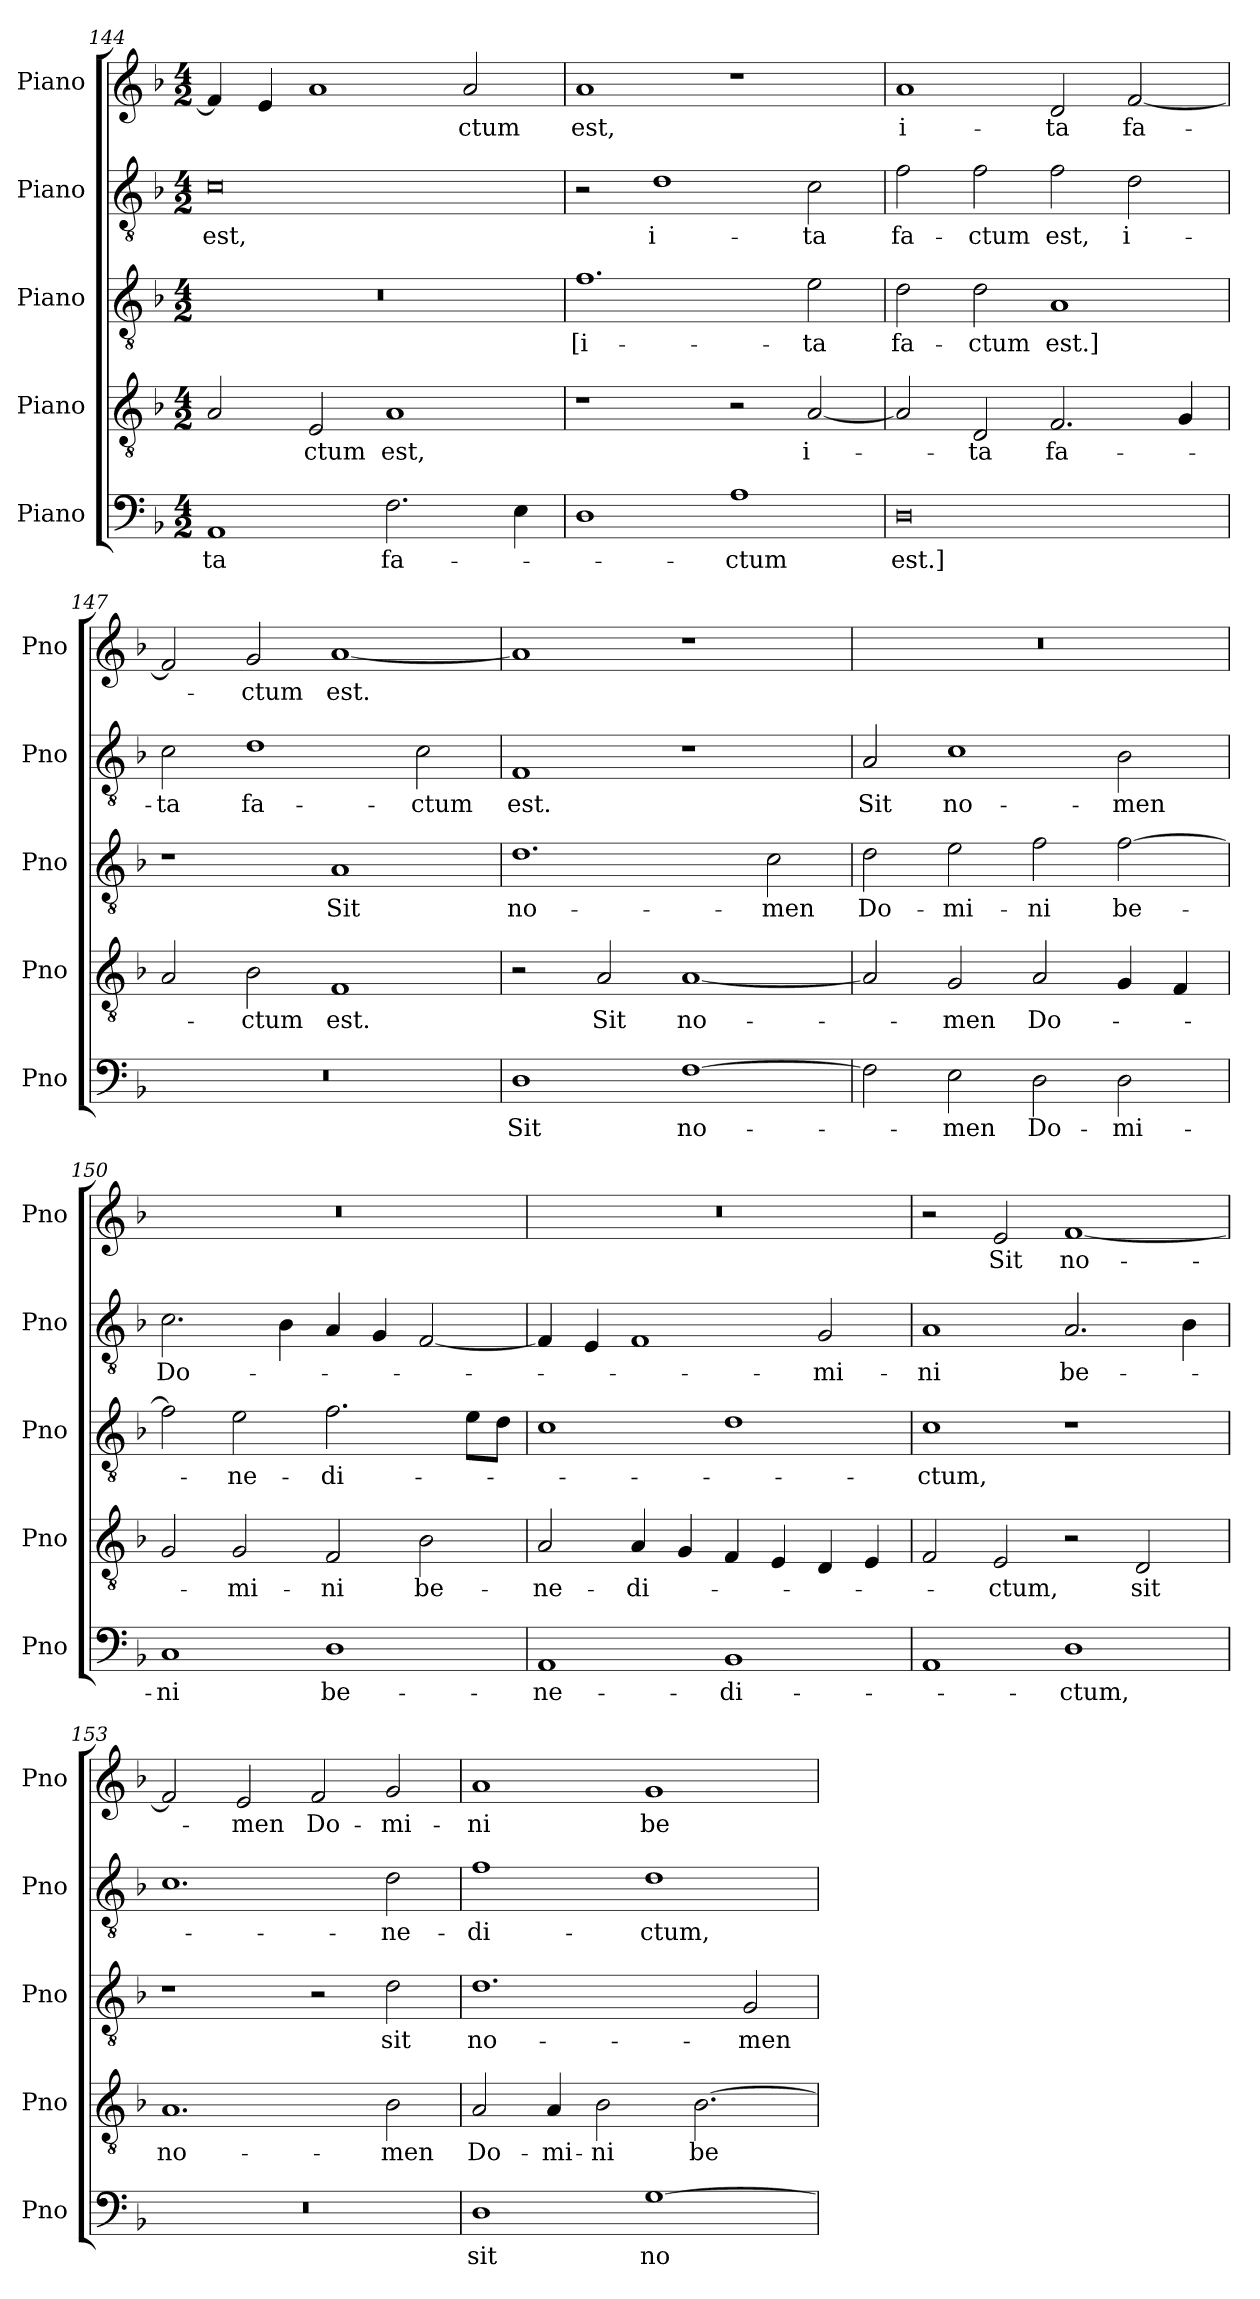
**kern	**text	**kern	**text	**kern	**text	**kern	**text	**kern	**text
*part5	*part5	*part4	*part4	*part3	*part3	*part2	*part2	*part1	*part1
*staff5	*staff5	*staff4	*staff4	*staff3	*staff3	*staff2	*staff2	*staff1	*staff1
*I"Piano	*	*I"Piano	*	*I"Piano	*	*I"Piano	*	*I"Piano	*
*I'Pno	*	*I'Pno	*	*I'Pno	*	*I'Pno	*	*I'Pno	*
*clefF4	*	*clefGv2	*	*clefGv2	*	*clefGv2	*	*clefG2	*
*k[b-]	*	*k[b-]	*	*k[b-]	*	*k[b-]	*	*k[b-]	*
*M4/2	*	*M4/2	*	*M4/2	*	*M4/2	*	*M4/2	*
=144	=144	=144	=144	=144	=144	=144	=144	=144	=144
1AA	-ta	2A/	.	0r	.	0c	est,	4f/]	.
.	.	.	.	.	.	.	.	4e/	.
.	.	2E/	-ctum	.	.	.	.	1a	.
2.F\	fa-	1A	est,	.	.	.	.	.	.
.	.	.	.	.	.	.	.	2a/	-ctum
4E\	.	.	.	.	.	.	.	.	.
=145	=145	=145	=145	=145	=145	=145	=145	=145	=145
1D	.	1r	.	1.f	[i-	2r	.	1a	est,
.	.	.	.	.	.	1d	i­-	.	.
1A	-ctum	2r	.	.	.	.	.	1r	.
.	.	[2A/	i­-	2e\	-ta	2c\	-ta	.	.
!!LO:PB:g=z
=146	=146	=146	=146	=146	=146	=146	=146	=146	=146
0D	est.]	2A/]	.	2d\	fa-	2f\	fa-	1a	i-
.	.	2D/	-ta	2d\	-ctum	2f\	-ctum	.	.
.	.	2.F/	fa­-	1A	est.]	2f\	est,	2d/	-ta
.	.	.	.	.	.	2d\	i­-	[2f/	fa-
.	.	4G/	.	.	.	.	.	.	.
=147	=147	=147	=147	=147	=147	=147	=147	=147	=147
0r	.	2A/	.	1r	.	2c\	-ta	2f/]	.
.	.	2B-\	-ctum	.	.	1d	fa-	2g/	-ctum
.	.	1F	est.	1A	Sit	.	.	[1a	est.
.	.	.	.	.	.	2c\	-ctum	.	.
=148	=148	=148	=148	=148	=148	=148	=148	=148	=148
1D	Sit	2r	.	1.d	no-	1F	est.	1a]	.
.	.	2A/	Sit	.	.	.	.	.	.
[1F	no-	[1A	no-	.	.	1r	.	1r	.
.	.	.	.	2c\	-men	.	.	.	.
=149	=149	=149	=149	=149	=149	=149	=149	=149	=149
2F\]	.	2A/]	.	2d\	Do­-	2A/	Sit	0r	.
2E\	-men	2G/	-men	2e\	-mi­-	1c	no-	.	.
2D\	Do-	2A/	Do­-	2f\	-ni	.	.	.	.
2D\	-mi-	4G/	.	[2f\	be-	2B-\	-men	.	.
.	.	4F/	.	.	.	.	.	.	.
=150	=150	=150	=150	=150	=150	=150	=150	=150	=150
1C	-ni	2G/	.	2f\]	.	2.c\	Do­-	0r	.
.	.	2G/	-mi-	2e\	-ne-	.	.	.	.
.	.	.	.	.	.	4B-\	.	.	.
1D	be-	2F/	-ni	2.f\	-di­-	4A/	.	.	.
.	.	.	.	.	.	4G/	.	.	.
.	.	2B-\	be-	.	.	[2F/	.	.	.
.	.	.	.	8e\L	.	.	.	.	.
.	.	.	.	8d\J	.	.	.	.	.
=151	=151	=151	=151	=151	=151	=151	=151	=151	=151
1AA	-ne-	2A/	-ne-	1c	.	4F/]	.	0r	.
.	.	.	.	.	.	4E/	.	.	.
.	.	4A/	-di­-	.	.	1F	.	.	.
.	.	4G/	.	.	.	.	.	.	.
1BB-	-di­-	4F/	.	1d	.	.	.	.	.
.	.	4E/	.	.	.	.	.	.	.
.	.	4D/	.	.	.	2G/	-mi­-	.	.
.	.	4E/	.	.	.	.	.	.	.
=152	=152	=152	=152	=152	=152	=152	=152	=152	=152
1AA	.	2F/	.	1c	-ctum,	1A	-ni	2r	.
.	.	2E/	-ctum,	.	.	.	.	2e/	Sit
1D	-ctum,	2r	.	1r	.	2.A/	be-	[1f	no-
.	.	2D/	sit	.	.	.	.	.	.
.	.	.	.	.	.	4B-\	.	.	.
!!LO:LB:g=z
=153	=153	=153	=153	=153	=153	=153	=153	=153	=153
0r	.	1.A	no-	1r	.	1.c	.	2f/]	.
.	.	.	.	.	.	.	.	2e/	-men
.	.	.	.	2r	.	.	.	2f/	Do-
.	.	2B-\	-men	2d\	sit	2d\	-ne­-	2g/	-mi-
=154	=154	=154	=154	=154	=154	=154	=154	=154	=154
1D	sit	2A/	Do­-	1.d	no-	1f	-di­-	1a	-ni
.	.	4A/	-mi-	.	.	.	.	.	.
.	.	2B-\	-ni	.	.	.	.	.	.
[1G	no­-	.	.	.	.	1d	-ctum,	1g	be­-
.	.	[2.B-\	be-	.	.	.	.	.	.
.	.	.	.	2G/	-men	.	.	.	.
=	=	=	=	=	=	=	=	=	=
*-	*-	*-	*-	*-	*-	*-	*-	*-	*-
